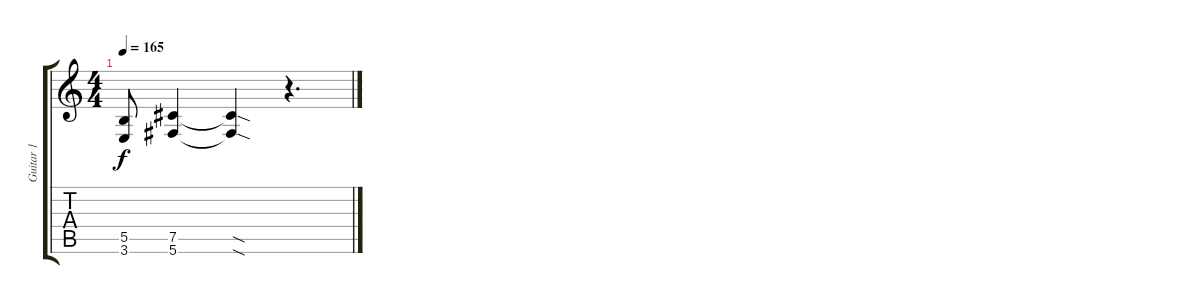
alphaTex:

\track ("Guitar 1" "Guitar 1") {instrument overdrivenguitar}
\staff {score tabs}
\tuning (Db4 Ab3 E3 B2 Gb2 Db2) {hide}
\ts (4 4)
\tempo 165
\clef g2
\ks c
(5.5 3.6).8{dy f} (7.5 5.6).4 (7.5{sod t} 5.6{sod t}).4 r.4{d}
